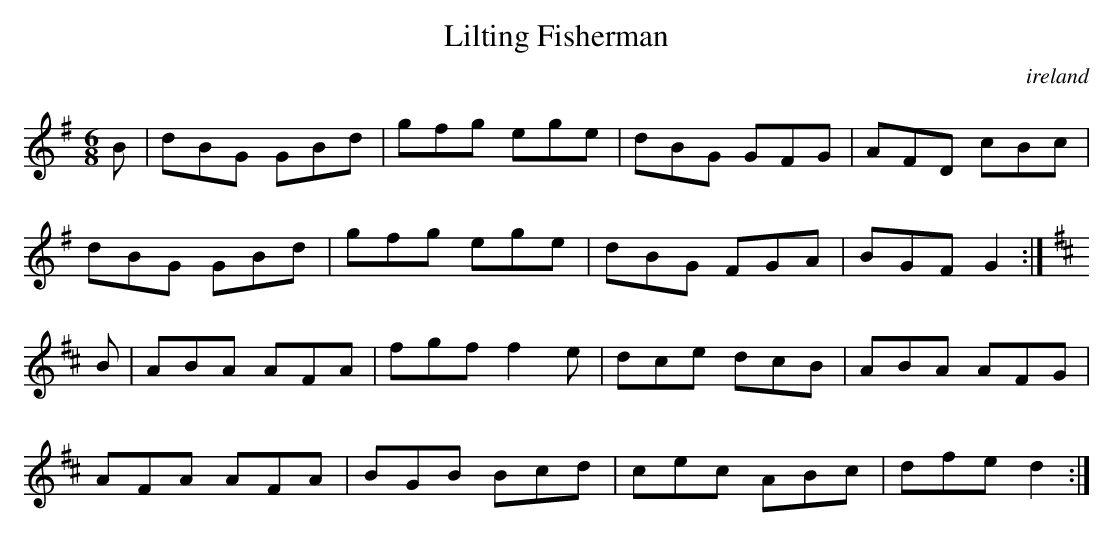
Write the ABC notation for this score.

X:1
T:Lilting Fisherman
O:ireland
M:6/8
L:1/8
K:G Major
B|dBG GBd|gfg ege|dBG GFG|AFD cBc|!
dBG GBd|gfg ege|dBG FGA|BGF G2:|!
K:D Major
B|ABA AFA|fgf f2e|dce dcB|ABA AFG|!
AFA AFA|BGB Bcd|cec ABc|dfe d2:|!
